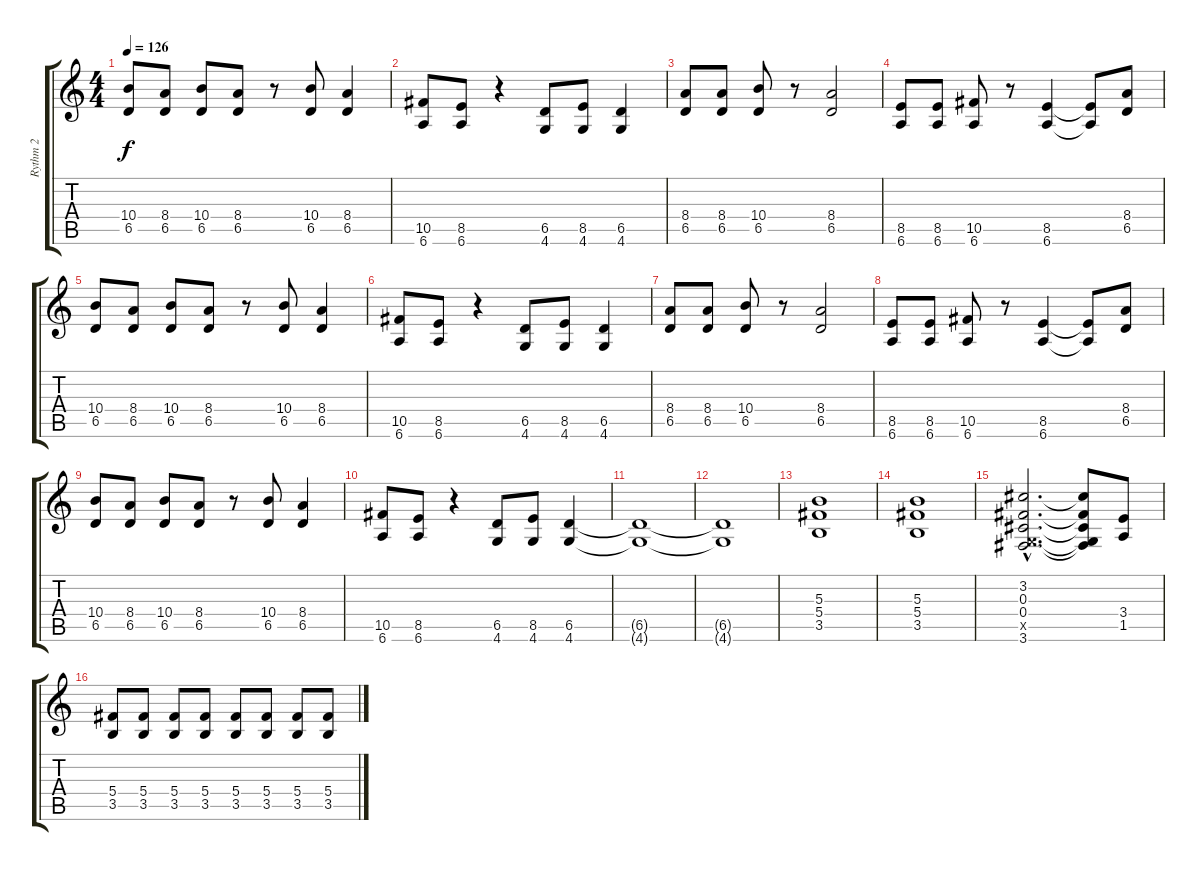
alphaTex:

\track ("Rythm 2" "Rythm 2") {instrument overdrivenguitar}
\staff {score tabs}
\tuning (Eb4 Bb3 Gb3 Db3 Ab2 Eb2) {hide}
\ts (4 4)
\tempo 126
\clef g2
\ks c
(10.4 6.5).8{dy f} (8.4 6.5).8 (10.4 6.5).8 (8.4 6.5).8 r.8 (10.4 6.5).8 (8.4 6.5).4 |
(10.5 6.6).8 (8.5 6.6).8 r.4 (6.5 4.6).8 (8.5 4.6).8 (6.5 4.6).4 |
(8.4 6.5).8 (8.4 6.5).8 (10.4 6.5).8 r.8 (8.4 6.5).2 |
(8.5 6.6).8 (8.5 6.6).8 (10.5 6.6).8 r.8 (8.5 6.6).4 (8.5{t} 6.6{t}).8 (8.4 6.5).8 |
(10.4 6.5).8 (8.4 6.5).8 (10.4 6.5).8 (8.4 6.5).8 r.8 (10.4 6.5).8 (8.4 6.5).4 |
(10.5 6.6).8 (8.5 6.6).8 r.4 (6.5 4.6).8 (8.5 4.6).8 (6.5 4.6).4 |
(8.4 6.5).8 (8.4 6.5).8 (10.4 6.5).8 r.8 (8.4 6.5).2 |
(8.5 6.6).8 (8.5 6.6).8 (10.5 6.6).8 r.8 (8.5 6.6).4 (8.5{t} 6.6{t}).8 (8.4 6.5).8 |
(10.4 6.5).8 (8.4 6.5).8 (10.4 6.5).8 (8.4 6.5).8 r.8 (10.4 6.5).8 (8.4 6.5).4 |
(10.5 6.6).8 (8.5 6.6).8 r.4 (6.5 4.6).8 (8.5 4.6).8 (6.5 4.6).4 |
(6.5{t} 4.6{t}).1 |
(6.5{t} 4.6{t}).1 |
(5.3 5.4 3.5).1 |
(5.3 5.4 3.5).1 |
(3.2{hac} 0.3{hac} 0.4{hac} -1.5{hac x} 3.6{hac}).2{d} (3.2{t} 0.3{t} 0.4{t} -1.5{t} 3.6{t}).8 (3.4 1.5).8 |
(5.4 3.5).8 (5.4 3.5).8 (5.4 3.5).8 (5.4 3.5).8 (5.4 3.5).8 (5.4 3.5).8 (5.4 3.5).8 (5.4 3.5).8
